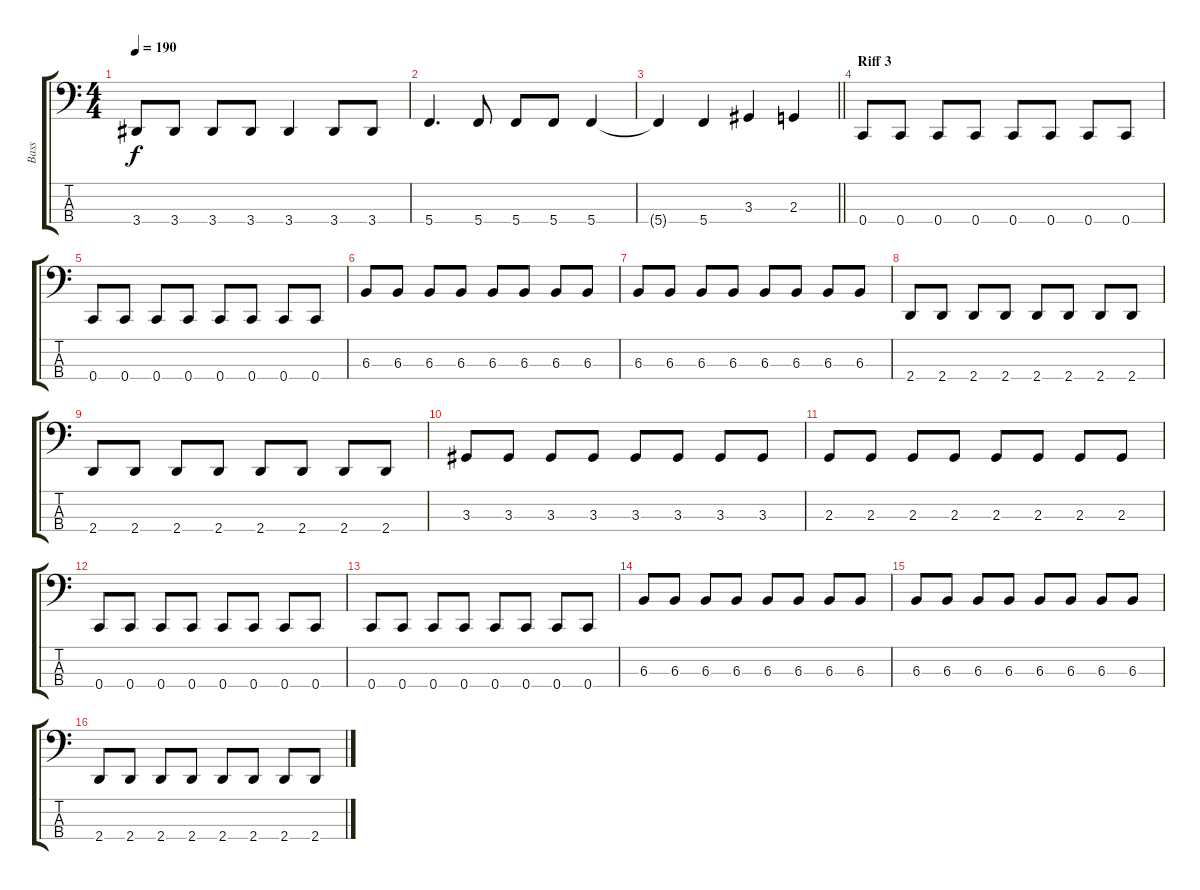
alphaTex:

\track ("Bass" "Bass") {instrument electricbasspick}
\staff {score tabs}
\tuning (Eb2 Bb1 F1 C1) {hide}
\ts (4 4)
\tempo 190
\clef f4
\ks c
3.4{t}.8{dy f} 3.4.8 3.4.8 3.4.8 3.4.4 3.4.8 3.4.8 |
5.4.4{d} 5.4.8 5.4.8 5.4.8 5.4.4 |
\barLineRight lightlight
5.4{t}.4 5.4.4 3.3.4 2.3.4 |
\section ("" "Riff 3")
0.4.8 0.4.8 0.4.8 0.4.8 0.4.8 0.4.8 0.4.8 0.4.8 |
0.4.8 0.4.8 0.4.8 0.4.8 0.4.8 0.4.8 0.4.8 0.4.8 |
6.3.8 6.3.8 6.3.8 6.3.8 6.3.8 6.3.8 6.3.8 6.3.8 |
6.3.8 6.3.8 6.3.8 6.3.8 6.3.8 6.3.8 6.3.8 6.3.8 |
2.4.8 2.4.8 2.4.8 2.4.8 2.4.8 2.4.8 2.4.8 2.4.8 |
2.4.8 2.4.8 2.4.8 2.4.8 2.4.8 2.4.8 2.4.8 2.4.8 |
3.3.8 3.3.8 3.3.8 3.3.8 3.3.8 3.3.8 3.3.8 3.3.8 |
2.3.8 2.3.8 2.3.8 2.3.8 2.3.8 2.3.8 2.3.8 2.3.8 |
0.4.8 0.4.8 0.4.8 0.4.8 0.4.8 0.4.8 0.4.8 0.4.8 |
0.4.8 0.4.8 0.4.8 0.4.8 0.4.8 0.4.8 0.4.8 0.4.8 |
6.3.8 6.3.8 6.3.8 6.3.8 6.3.8 6.3.8 6.3.8 6.3.8 |
6.3.8 6.3.8 6.3.8 6.3.8 6.3.8 6.3.8 6.3.8 6.3.8 |
2.4.8 2.4.8 2.4.8 2.4.8 2.4.8 2.4.8 2.4.8 2.4.8
